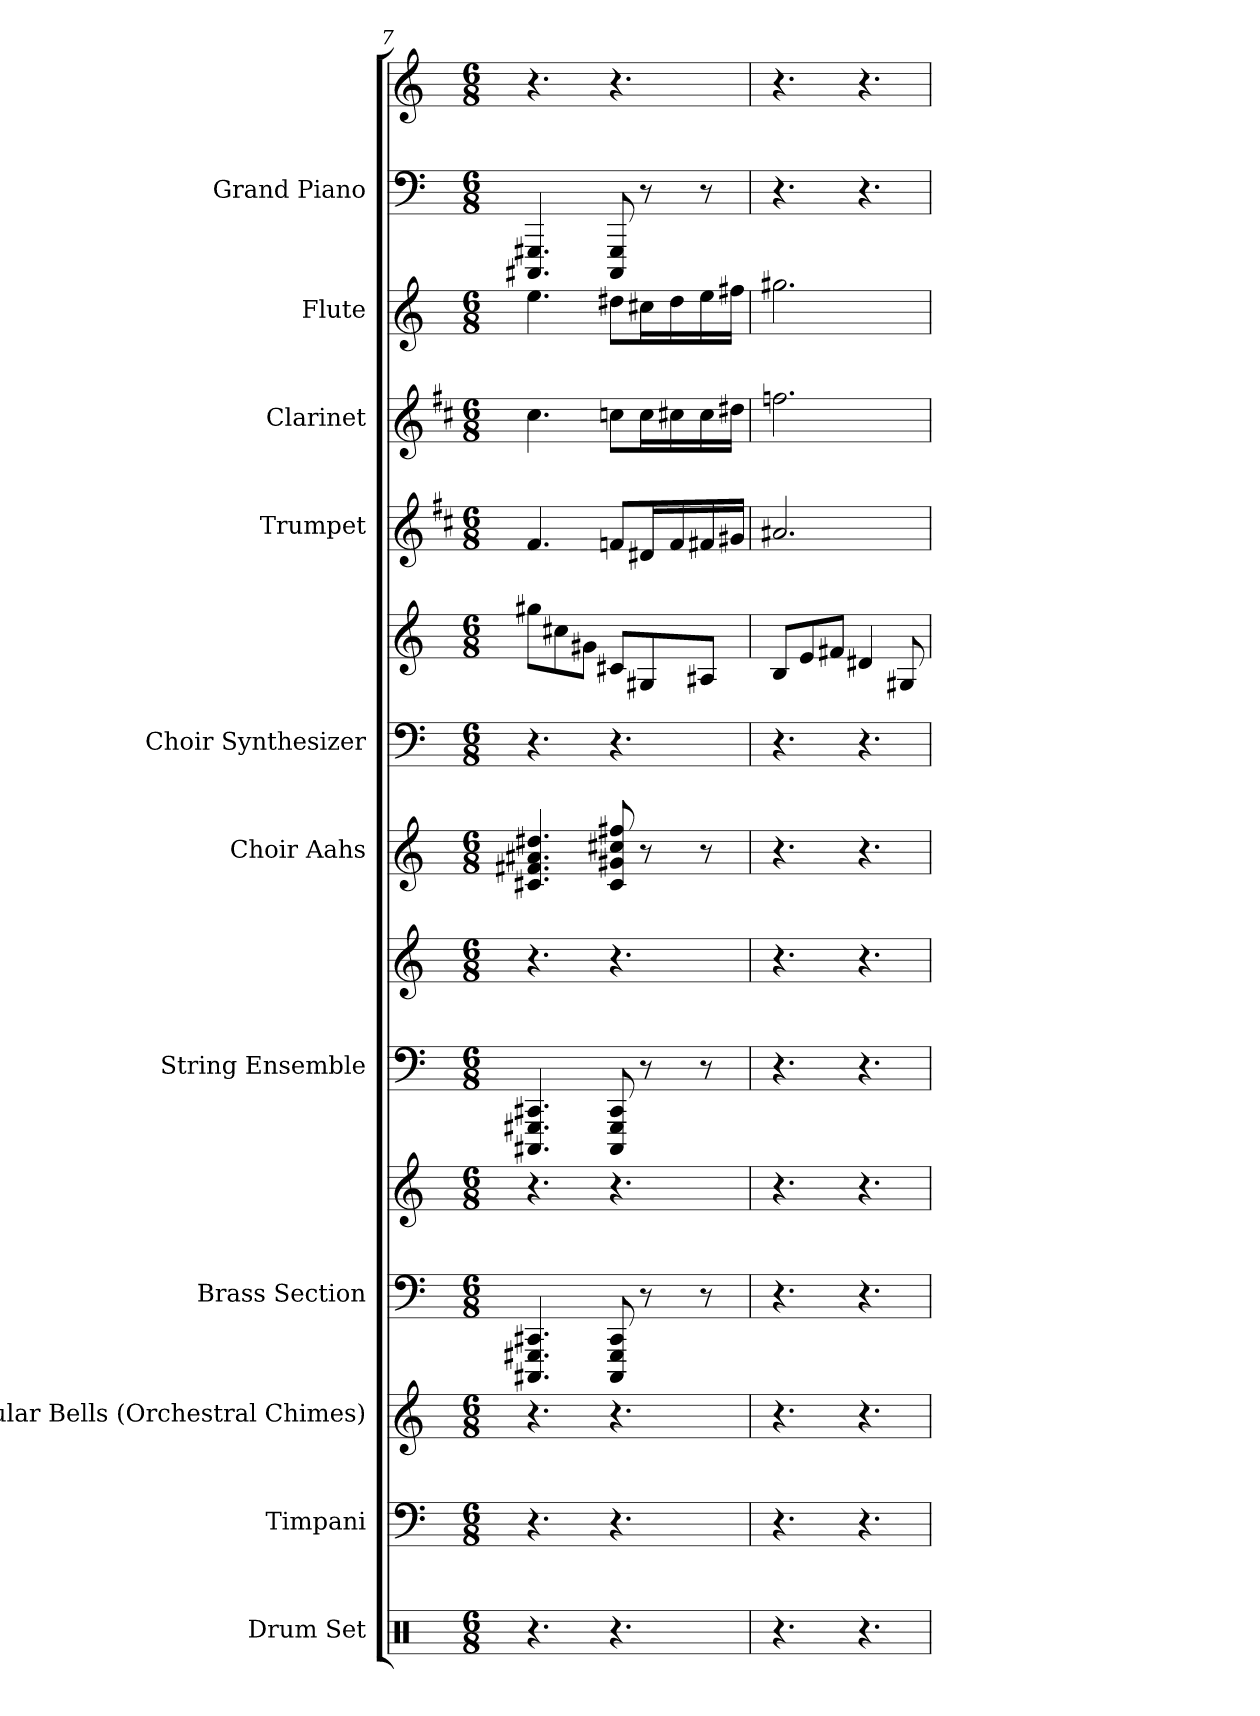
**kern	**kern	**kern	**kern	**kern	**kern	**kern	**kern	**kern	**kern	**kern	**kern	**kern	**kern	**kern
*part11	*part10	*part9	*part8	*part8	*part7	*part7	*part6	*part5	*part5	*part4	*part3	*part2	*part1	*part1
*staff15	*staff14	*staff13	*staff12	*staff11	*staff10	*staff9	*staff8	*staff7	*staff6	*staff5	*staff4	*staff3	*staff2	*staff1
*I"Drum Set	*I"Timpani	*I"Tubular Bells (Orchestral Chimes)	*I"Brass Section	*	*I"String Ensemble	*	*I"Choir Aahs	*I"Choir Synthesizer	*	*I"Trumpet	*I"Clarinet	*I"Flute	*I"Grand Piano	*
*I'Drs.	*I'Timp.	*I'Tu. Be.	*I'Brs. Se.	*	*I'St. Ens.	*	*I'Ch. Aa.	*I'Synth.	*	*I'Tpt.	*I'Cl.	*I'Fl.	*I'Pno.	*
*clefX	*clefF4	*clefG2	*clefF4	*clefG2	*clefF4	*clefG2	*clefG2	*clefF4	*clefG2	*clefG2	*clefG2	*clefG2	*clefF4	*clefG2
*	*	*	*	*	*	*	*	*	*	*ITrd1c2	*ITrd1c2	*	*	*
*k[]	*k[]	*k[]	*k[]	*k[]	*k[]	*k[]	*k[]	*k[]	*k[]	*k[]	*k[]	*k[]	*k[]	*k[]
*M6/8	*M6/8	*M6/8	*M6/8	*M6/8	*M6/8	*M6/8	*M6/8	*M6/8	*M6/8	*M6/8	*M6/8	*M6/8	*M6/8	*M6/8
=7	=7	=7	=7	=7	=7	=7	=7	=7	=7	=7	=7	=7	=7	=7
4.r	4.r	4.r	4.CCC#X 4.GGG#X 4.CC#X	4.r	4.CCC#X 4.GGG#X 4.CC#X	4.r	4.c#X 4.f#X 4.a#X 4.dd#X	4.r	8gg#XL	4.e	4.b	4.ee	4.CCC#X 4.GGG#X	4.r
.	.	.	.	.	.	.	.	.	8cc#X	.	.	.	.	.
.	.	.	.	.	.	.	.	.	8g#XJ	.	.	.	.	.
4.r	4.r	4.r	8CCC# 8GGG# 8CC#	4.r	8CCC# 8GGG# 8CC#	4.r	8g#X 8c# 8ff#X 8cc#X	4.r	8c#XL	8e-XL	8b-XL	8dd#XL	8CCC# 8GGG#	4.r
.	.	.	8r	.	8r	.	8r	.	8G#X	16c#XL	16b-L	16cc#XL	8r	.
.	.	.	.	.	.	.	.	.	.	16e-	16bn	16dd#	.	.
.	.	.	8r	.	8r	.	8r	.	8A#XJ	16en	16b	16ee	8r	.
.	.	.	.	.	.	.	.	.	.	16f#XJJ	16cc#XJJ	16ff#XJJ	.	.
=8	=8	=8	=8	=8	=8	=8	=8	=8	=8	=8	=8	=8	=8	=8
4.r	4.r	4.r	4.r	4.r	4.r	4.r	4.r	4.r	8BL	2.g#X	2.ee-X	2.gg#X	4.r	4.r
.	.	.	.	.	.	.	.	.	8e	.	.	.	.	.
.	.	.	.	.	.	.	.	.	8f#XJ	.	.	.	.	.
4.r	4.r	4.r	4.r	4.r	4.r	4.r	4.r	4.r	4d#X	.	.	.	4.r	4.r
.	.	.	.	.	.	.	.	.	8G#X	.	.	.	.	.
=	=	=	=	=	=	=	=	=	=	=	=	=	=	=
*-	*-	*-	*-	*-	*-	*-	*-	*-	*-	*-	*-	*-	*-	*-
